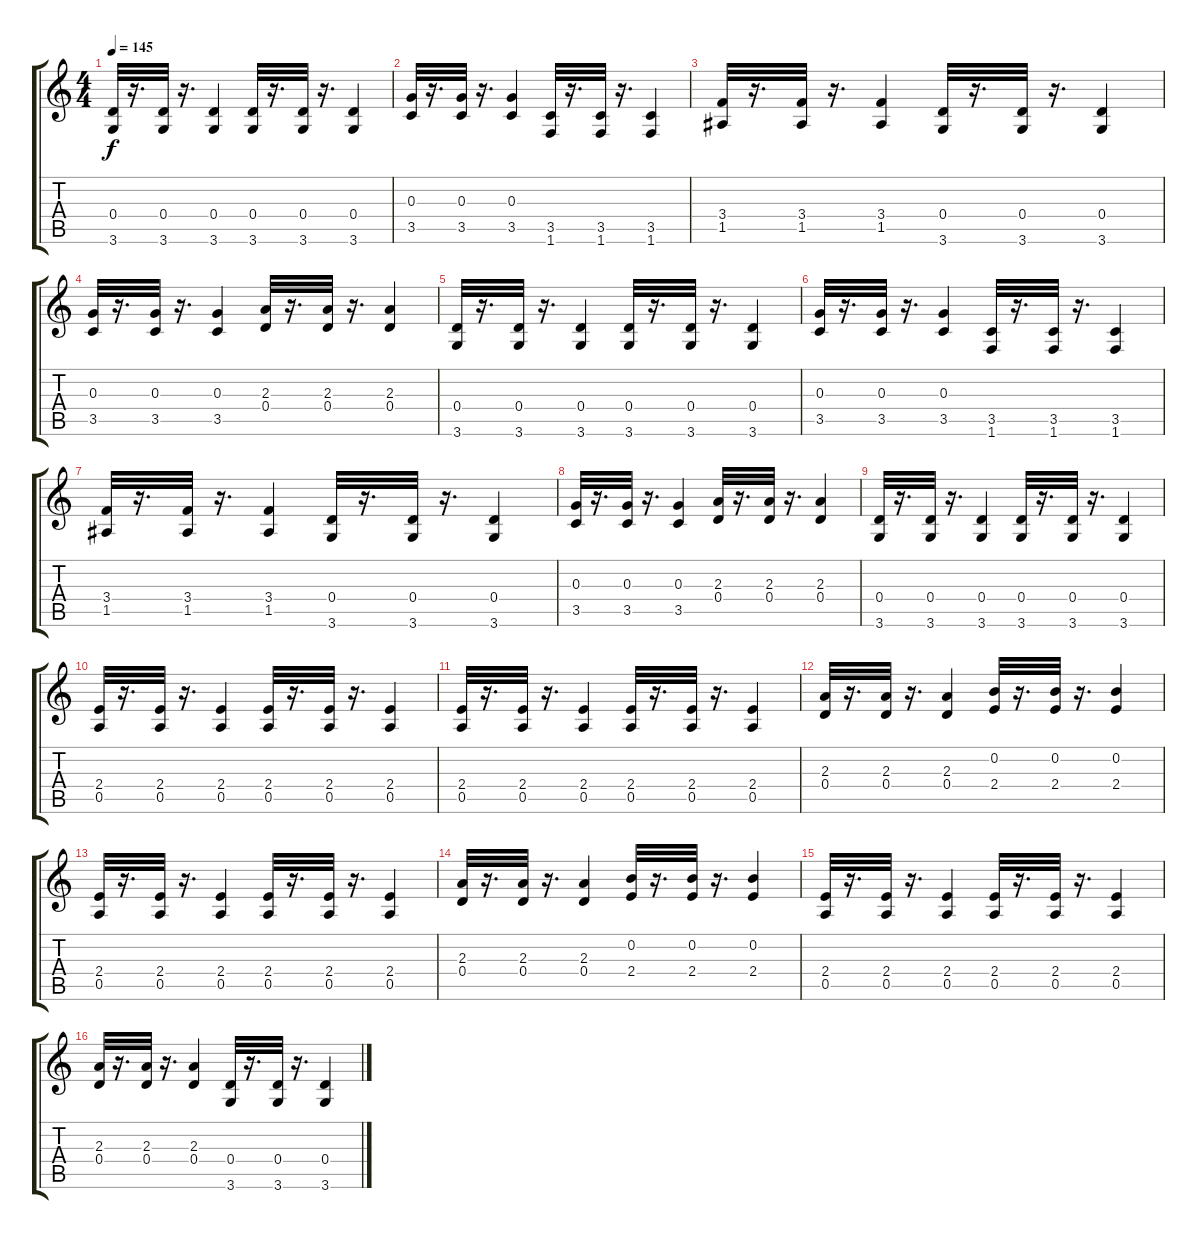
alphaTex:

\track "" {instrument distortionguitar}
\staff {score tabs}
\tuning (E4 B3 G3 D3 A2 E2) {hide}
\ts (4 4)
\tempo 145
\clef g2
\ks c
(0.4 3.6).32{dy f} r.16{d} (0.4 3.6).32 r.16{d} (0.4 3.6).4 (0.4 3.6).32 r.16{d} (0.4 3.6).32 r.16{d} (0.4 3.6).4 |
(0.3 3.5).32 r.16{d} (0.3 3.5).32 r.16{d} (0.3 3.5).4 (3.5 1.6).32 r.16{d} (3.5 1.6).32 r.16{d} (3.5 1.6).4 |
(3.4 1.5).32 r.16{d} (3.4 1.5).32 r.16{d} (3.4 1.5).4 (0.4 3.6).32 r.16{d} (0.4 3.6).32 r.16{d} (0.4 3.6).4 |
(0.3 3.5).32 r.16{d} (0.3 3.5).32 r.16{d} (0.3 3.5).4 (2.3 0.4).32 r.16{d} (2.3 0.4).32 r.16{d} (2.3 0.4).4 |
(0.4 3.6).32 r.16{d} (0.4 3.6).32 r.16{d} (0.4 3.6).4 (0.4 3.6).32 r.16{d} (0.4 3.6).32 r.16{d} (0.4 3.6).4 |
(0.3 3.5).32 r.16{d} (0.3 3.5).32 r.16{d} (0.3 3.5).4 (3.5 1.6).32 r.16{d} (3.5 1.6).32 r.16{d} (3.5 1.6).4 |
(3.4 1.5).32 r.16{d} (3.4 1.5).32 r.16{d} (3.4 1.5).4 (0.4 3.6).32 r.16{d} (0.4 3.6).32 r.16{d} (0.4 3.6).4 |
(0.3 3.5).32 r.16{d} (0.3 3.5).32 r.16{d} (0.3 3.5).4 (2.3 0.4).32 r.16{d} (2.3 0.4).32 r.16{d} (2.3 0.4).4 |
(0.4 3.6).32 r.16{d} (0.4 3.6).32 r.16{d} (0.4 3.6).4 (0.4 3.6).32 r.16{d} (0.4 3.6).32 r.16{d} (0.4 3.6).4 |
(2.4 0.5).32 r.16{d} (2.4 0.5).32 r.16{d} (2.4 0.5).4 (2.4 0.5).32 r.16{d} (2.4 0.5).32 r.16{d} (2.4 0.5).4 |
(2.4 0.5).32 r.16{d} (2.4 0.5).32 r.16{d} (2.4 0.5).4 (2.4 0.5).32 r.16{d} (2.4 0.5).32 r.16{d} (2.4 0.5).4 |
(2.3 0.4).32 r.16{d} (2.3 0.4).32 r.16{d} (2.3 0.4).4 (0.2 2.4).32 r.16{d} (0.2 2.4).32 r.16{d} (0.2 2.4).4 |
(2.4 0.5).32 r.16{d} (2.4 0.5).32 r.16{d} (2.4 0.5).4 (2.4 0.5).32 r.16{d} (2.4 0.5).32 r.16{d} (2.4 0.5).4 |
(2.3 0.4).32 r.16{d} (2.3 0.4).32 r.16{d} (2.3 0.4).4 (0.2 2.4).32 r.16{d} (0.2 2.4).32 r.16{d} (0.2 2.4).4 |
(2.4 0.5).32 r.16{d} (2.4 0.5).32 r.16{d} (2.4 0.5).4 (2.4 0.5).32 r.16{d} (2.4 0.5).32 r.16{d} (2.4 0.5).4 |
(2.3 0.4).32 r.16{d} (2.3 0.4).32 r.16{d} (2.3 0.4).4 (0.4 3.6).32 r.16{d} (0.4 3.6).32 r.16{d} (0.4 3.6).4
